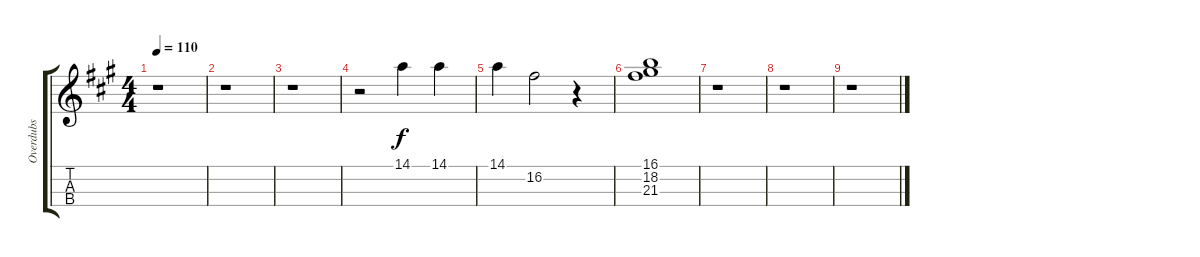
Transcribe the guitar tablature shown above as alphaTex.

\track ("Overdubs" "Overdubs") {instrument distortionguitar}
\staff {score tabs}
\tuning (G3 D3 A2 E2) {hide}
\ts (4 4)
\tempo 110
\clef g2
\ks a
r.1{dy f} |
r.1 |
r.1 |
r.2 14.1.4 14.1.4 |
14.1.4 16.2.2 r.4 |
(16.1 18.2 21.3).1 |
r.1 |
r.1 |
r.1
